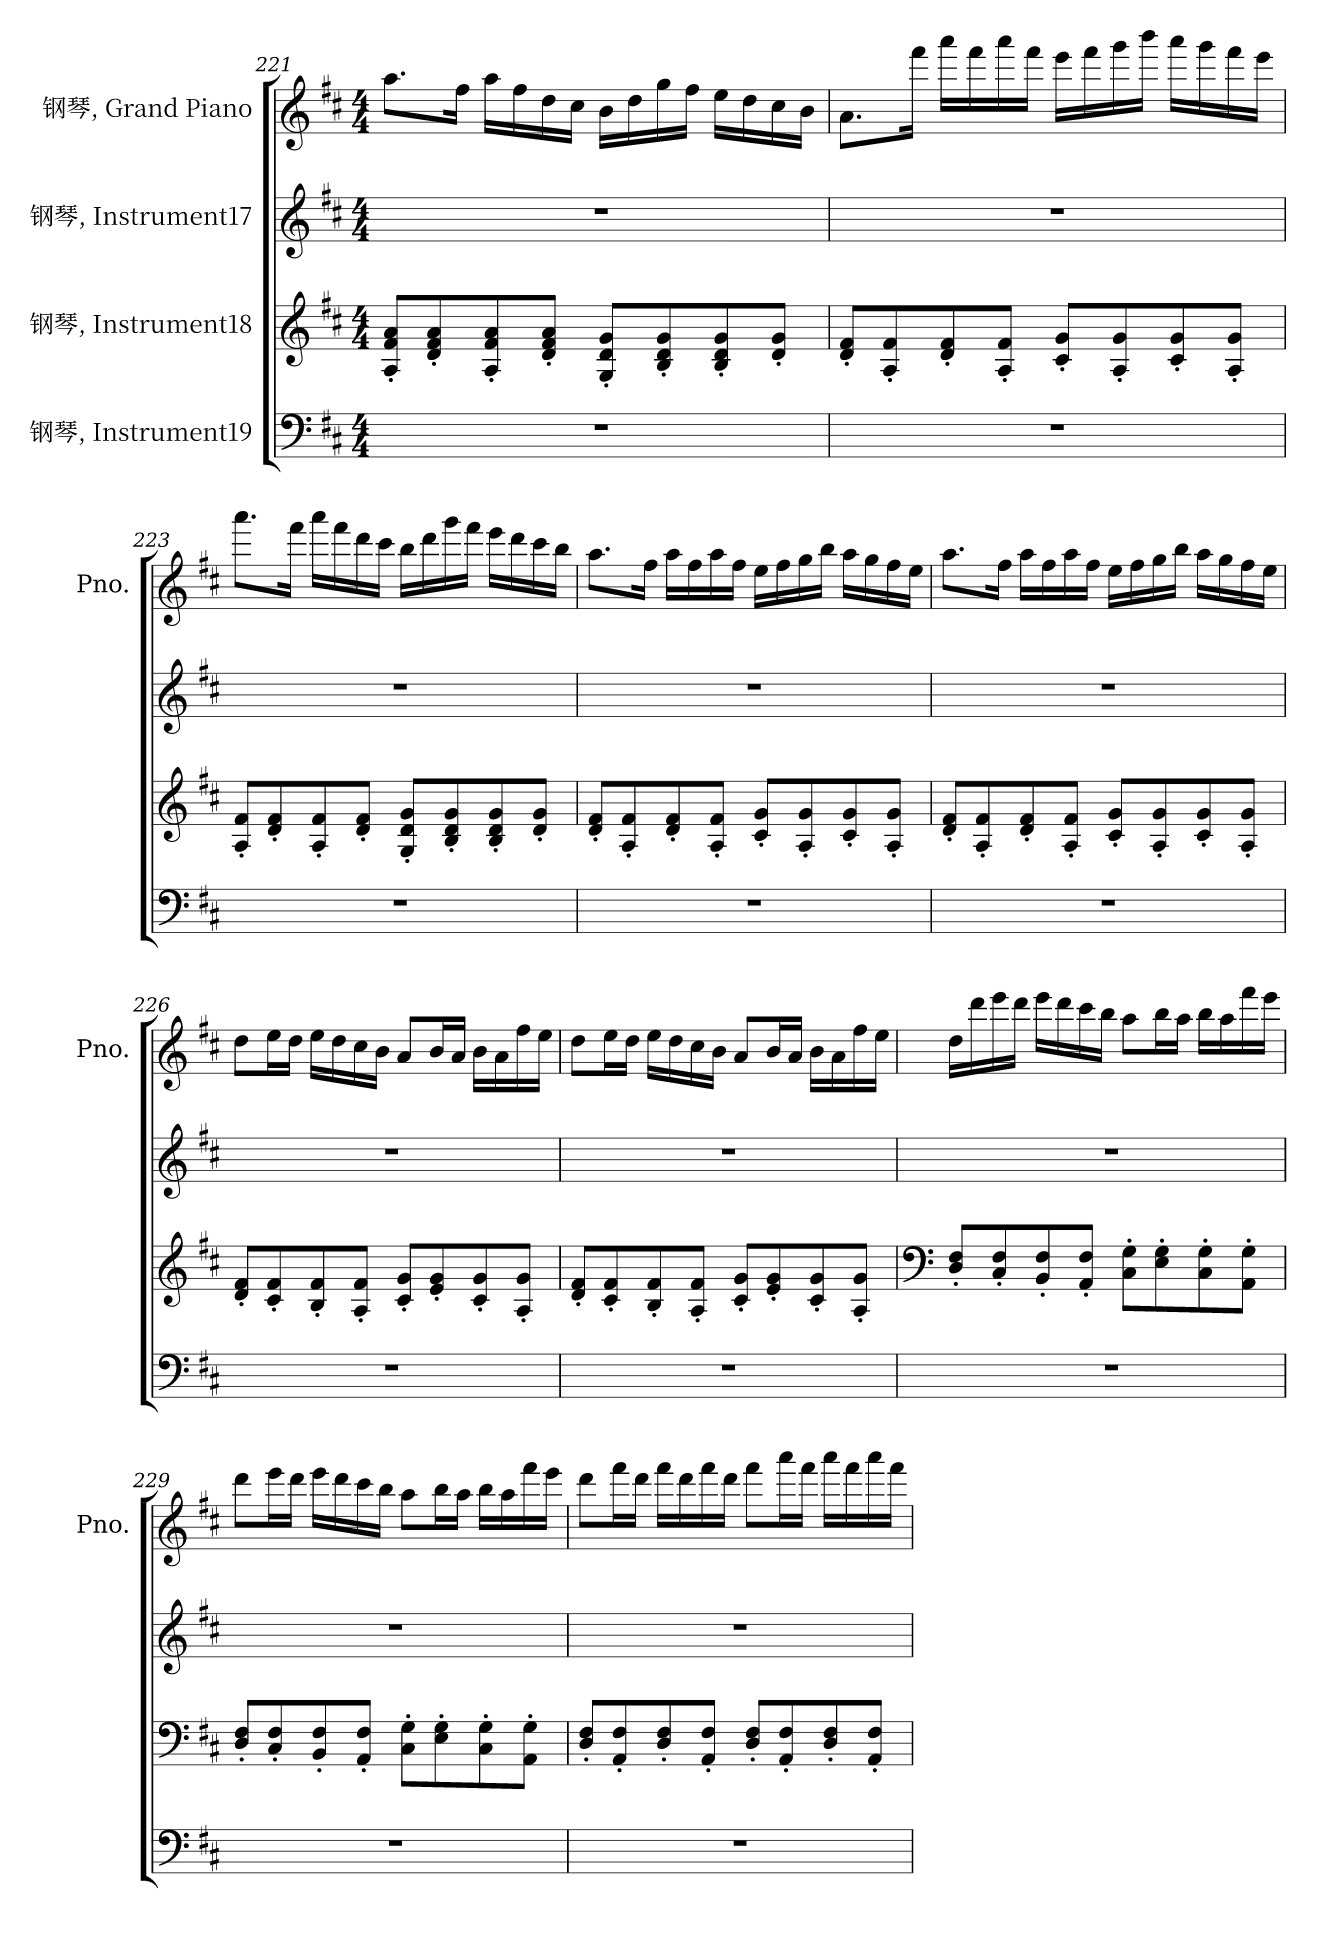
**kern	**kern	**kern	**kern
*part4	*part3	*part2	*part1
*staff4	*staff3	*staff2	*staff1
*I"钢琴, Instrument19	*I"钢琴, Instrument18	*I"钢琴, Instrument17	*I"钢琴, Grand Piano
*	*	*	*I'Pno.
!!LO:LB:g=z
*clefF4	*clefG2	*clefG2	*clefG2
*k[f#c#]	*k[f#c#]	*k[f#c#]	*k[f#c#]
*M4/4	*M4/4	*M4/4	*M4/4
=221	=221	=221	=221
1r	8A/' 8f#/' 8a/'L	1r	8.aa\L
.	8d/' 8f#/' 8a/'	.	.
.	.	.	16ff#\Jk
.	8A/' 8f#/' 8a/'	.	16aa\LL
.	.	.	16ff#\
.	8d/' 8f#/' 8a/'J	.	16dd\
.	.	.	16cc#\JJ
.	8G/' 8d/' 8g/'L	.	16b\LL
.	.	.	16dd\
.	8B/' 8d/' 8g/'	.	16gg\
.	.	.	16ff#\JJ
.	8B/' 8d/' 8g/'	.	16ee\LL
.	.	.	16dd\
.	8d/' 8g/'J	.	16cc#\
.	.	.	16b\JJ
=222	=222	=222	=222
1r	8d/' 8f#/'L	1r	8.a\L
.	8A/' 8f#/'	.	.
.	.	.	16fff#\Jk
.	8d/' 8f#/'	.	16aaa\LL
.	.	.	16fff#\
.	8A/' 8f#/'J	.	16aaa\
.	.	.	16fff#\JJ
.	8c#/' 8g/'L	.	16eee\LL
.	.	.	16fff#\
.	8A/' 8g/'	.	16ggg\
.	.	.	16bbb\JJ
.	8c#/' 8g/'	.	16aaa\LL
.	.	.	16ggg\
.	8A/' 8g/'J	.	16fff#\
.	.	.	16eee\JJ
!!LO:LB:g=z
=223	=223	=223	=223
1r	8A/' 8f#/'L	1r	8.aaa\L
.	8d/' 8f#/'	.	.
.	.	.	16fff#\Jk
.	8A/' 8f#/'	.	16aaa\LL
.	.	.	16fff#\
.	8d/' 8f#/'J	.	16ddd\
.	.	.	16ccc#\JJ
.	8G/' 8d/' 8g/'L	.	16bb\LL
.	.	.	16ddd\
.	8B/' 8d/' 8g/'	.	16ggg\
.	.	.	16fff#\JJ
.	8B/' 8d/' 8g/'	.	16eee\LL
.	.	.	16ddd\
.	8d/' 8g/'J	.	16ccc#\
.	.	.	16bb\JJ
=224	=224	=224	=224
1r	8d/' 8f#/'L	1r	8.aa\L
.	8A/' 8f#/'	.	.
.	.	.	16ff#\Jk
.	8d/' 8f#/'	.	16aa\LL
.	.	.	16ff#\
.	8A/' 8f#/'J	.	16aa\
.	.	.	16ff#\JJ
.	8c#/' 8g/'L	.	16ee\LL
.	.	.	16ff#\
.	8A/' 8g/'	.	16gg\
.	.	.	16bb\JJ
.	8c#/' 8g/'	.	16aa\LL
.	.	.	16gg\
.	8A/' 8g/'J	.	16ff#\
.	.	.	16ee\JJ
!!LO:PB:g=z
=225	=225	=225	=225
1r	8d/' 8f#/'L	1r	8.aa\L
.	8A/' 8f#/'	.	.
.	.	.	16ff#\Jk
*	*	*	*MM132
.	8d/' 8f#/'	.	16aa\LL
.	.	.	16ff#\
*	*	*	*MM129
.	8A/' 8f#/'J	.	16aa\
.	.	.	16ff#\JJ
*	*	*	*MM125
.	8c#/' 8g/'L	.	16ee\LL
.	.	.	16ff#\
*	*	*	*MM122
.	8A/' 8g/'	.	16gg\
.	.	.	16bb\JJ
*	*	*	*MM119
.	8c#/' 8g/'	.	16aa\LL
.	.	.	16gg\
*	*	*	*MM116
.	8A/' 8g/'J	.	16ff#\
.	.	.	16ee\JJ
=226	=226	=226	=226
*	*	*	*MM112
1r	8d/' 8f#/'L	1r	8dd\L
.	8c#/' 8f#/'	.	16ee\L
.	.	.	16dd\JJ
.	8B/' 8f#/'	.	16ee\LL
.	.	.	16dd\
.	8A/' 8f#/'J	.	16cc#\
.	.	.	16b\JJ
.	8c#/' 8g/'L	.	8a/L
.	8e/' 8g/'	.	16b/L
.	.	.	16a/JJ
.	8c#/' 8g/'	.	16b\LL
.	.	.	16a\
.	8A/' 8g/'J	.	16ff#\
.	.	.	16ee\JJ
=227	=227	=227	=227
1r	8d/' 8f#/'L	1r	8dd\L
.	8c#/' 8f#/'	.	16ee\L
.	.	.	16dd\JJ
.	8B/' 8f#/'	.	16ee\LL
.	.	.	16dd\
.	8A/' 8f#/'J	.	16cc#\
.	.	.	16b\JJ
.	8c#/' 8g/'L	.	8a/L
.	8e/' 8g/'	.	16b/L
.	.	.	16a/JJ
.	8c#/' 8g/'	.	16b\LL
.	.	.	16a\
.	8A/' 8g/'J	.	16ff#\
.	.	.	16ee\JJ
!!LO:LB:g=z
=228	=228	=228	=228
*	*clefF4	*	*
1r	8D/' 8F#/'L	1r	16dd\LL
.	.	.	16ddd\
.	8C#/' 8F#/'	.	16eee\
.	.	.	16ddd\JJ
.	8BB/' 8F#/'	.	16eee\LL
.	.	.	16ddd\
.	8AA/' 8F#/'J	.	16ccc#\
.	.	.	16bb\JJ
.	8C#\' 8G\'L	.	8aa\L
.	8E\' 8G\'	.	16bb\L
.	.	.	16aa\JJ
.	8C#\' 8G\'	.	16bb\LL
.	.	.	16aa\
.	8AA\' 8G\'J	.	16fff#\
.	.	.	16eee\JJ
=229	=229	=229	=229
1r	8D/' 8F#/'L	1r	8ddd\L
.	8C#/' 8F#/'	.	16eee\L
.	.	.	16ddd\JJ
.	8BB/' 8F#/'	.	16eee\LL
.	.	.	16ddd\
.	8AA/' 8F#/'J	.	16ccc#\
.	.	.	16bb\JJ
.	8C#\' 8G\'L	.	8aa\L
.	8E\' 8G\'	.	16bb\L
.	.	.	16aa\JJ
.	8C#\' 8G\'	.	16bb\LL
.	.	.	16aa\
.	8AA\' 8G\'J	.	16fff#\
.	.	.	16eee\JJ
!!LO:LB:g=z
=230	=230	=230	=230
1r	8D/' 8F#/'L	1r	8ddd\L
.	8AA/' 8F#/'	.	16fff#\L
.	.	.	16ddd\JJ
.	8D/' 8F#/'	.	16fff#\LL
.	.	.	16ddd\
.	8AA/' 8F#/'J	.	16fff#\
.	.	.	16ddd\JJ
.	8D/' 8F#/'L	.	8fff#\L
.	8AA/' 8F#/'	.	16aaa\L
.	.	.	16fff#\JJ
.	8D/' 8F#/'	.	16aaa\LL
.	.	.	16fff#\
.	8AA/' 8F#/'J	.	16aaa\
.	.	.	16fff#\JJ
=	=	=	=
*-	*-	*-	*-
